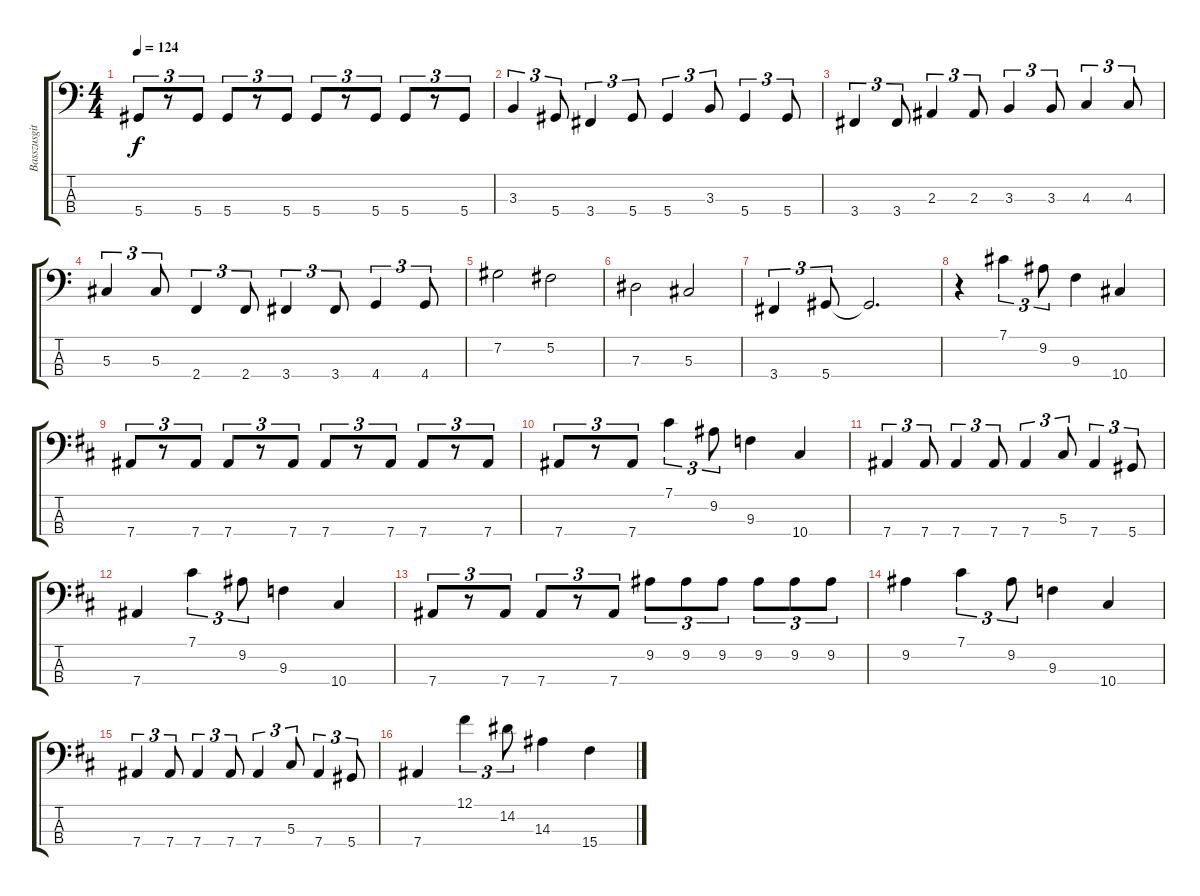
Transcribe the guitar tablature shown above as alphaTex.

\track ("Basszusgitár (Yngwie Malmsteen)" "Basszusgit") {instrument electricbassfinger}
\staff {score tabs}
\tuning (Gb2 Db2 Ab1 Eb1) {hide}
\ts (4 4)
\tempo 124
\clef f4
\ks c
5.4.8{tu (3 2) dy f} r.8{tu (3 2)} 5.4.8{tu (3 2)} 5.4.8{tu (3 2)} r.8{tu (3 2)} 5.4.8{tu (3 2)} 5.4.8{tu (3 2)} r.8{tu (3 2)} 5.4.8{tu (3 2)} 5.4.8{tu (3 2)} r.8{tu (3 2)} 5.4.8{tu (3 2)} |
3.3.4{tu (3 2)} 5.4.8{tu (3 2)} 3.4.4{tu (3 2)} 5.4.8{tu (3 2)} 5.4.4{tu (3 2)} 3.3.8{tu (3 2)} 5.4.4{tu (3 2)} 5.4.8{tu (3 2)} |
3.4.4{tu (3 2)} 3.4.8{tu (3 2)} 2.3.4{tu (3 2)} 2.3.8{tu (3 2)} 3.3.4{tu (3 2)} 3.3.8{tu (3 2)} 4.3.4{tu (3 2)} 4.3.8{tu (3 2)} |
5.3.4{tu (3 2)} 5.3.8{tu (3 2)} 2.4.4{tu (3 2)} 2.4.8{tu (3 2)} 3.4.4{tu (3 2)} 3.4.8{tu (3 2)} 4.4.4{tu (3 2)} 4.4.8{tu (3 2)} |
7.2.2 5.2.2 |
7.3.2 5.3.2 |
3.4.4{tu (3 2)} 5.4.8{tu (3 2)} 5.4{t}.2{d} |
r.4 7.1.4{tu (3 2)} 9.2.8{tu (3 2)} 9.3.4 10.4.4 |
\ks d
7.4.8{tu (3 2)} r.8{tu (3 2)} 7.4.8{tu (3 2)} 7.4.8{tu (3 2)} r.8{tu (3 2)} 7.4.8{tu (3 2)} 7.4.8{tu (3 2)} r.8{tu (3 2)} 7.4.8{tu (3 2)} 7.4.8{tu (3 2)} r.8{tu (3 2)} 7.4.8{tu (3 2)} |
7.4.8{tu (3 2)} r.8{tu (3 2)} 7.4.8{tu (3 2)} 7.1.4{tu (3 2)} 9.2.8{tu (3 2)} 9.3.4 10.4.4 |
7.4.4{tu (3 2)} 7.4.8{tu (3 2)} 7.4.4{tu (3 2)} 7.4.8{tu (3 2)} 7.4.4{tu (3 2)} 5.3.8{tu (3 2)} 7.4.4{tu (3 2)} 5.4.8{tu (3 2)} |
7.4.4 7.1.4{tu (3 2)} 9.2.8{tu (3 2)} 9.3.4 10.4.4 |
7.4.8{tu (3 2)} r.8{tu (3 2)} 7.4.8{tu (3 2)} 7.4.8{tu (3 2)} r.8{tu (3 2)} 7.4.8{tu (3 2)} 9.2.8{tu (3 2)} 9.2.8{tu (3 2)} 9.2.8{tu (3 2)} 9.2.8{tu (3 2)} 9.2.8{tu (3 2)} 9.2.8{tu (3 2)} |
9.2.4 7.1.4{tu (3 2)} 9.2.8{tu (3 2)} 9.3.4 10.4.4 |
7.4.4{tu (3 2)} 7.4.8{tu (3 2)} 7.4.4{tu (3 2)} 7.4.8{tu (3 2)} 7.4.4{tu (3 2)} 5.3.8{tu (3 2)} 7.4.4{tu (3 2)} 5.4.8{tu (3 2)} |
7.4.4 12.1.4{tu (3 2)} 14.2.8{tu (3 2)} 14.3.4 15.4.4
